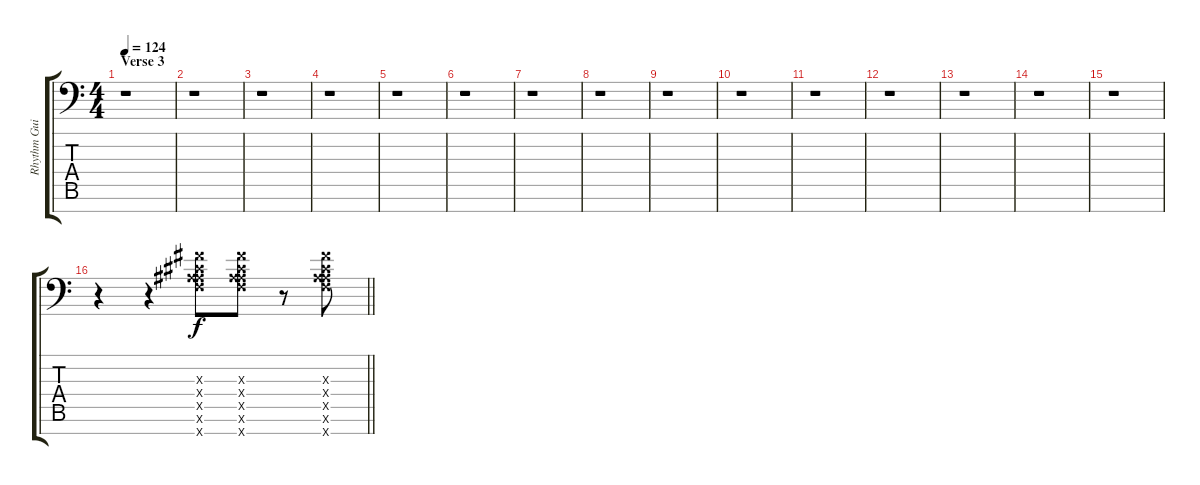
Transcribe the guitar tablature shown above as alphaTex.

\track ("Rhythm Guitar (right)" "Rhythm Gui") {instrument distortionguitar}
\staff {score tabs}
\tuning (Eb4 Bb3 Gb3 Db3 Ab2 Eb2 Bb1) {hide}
\ts (4 4)
\section ("" "Verse 3")
\tempo 124
\clef f4
\ks c
r.1{dy f} |
r.1 |
r.1 |
r.1 |
r.1 |
r.1 |
r.1 |
r.1 |
r.1 |
r.1 |
r.1 |
r.1 |
r.1 |
r.1 |
r.1 |
\barLineRight lightlight
r.4 r.4 (0.3{x} 0.4{x} 2.5{x} 2.6{x} 12.7{x}).8 (0.3{x} 0.4{x} 2.5{x} 2.6{x} 12.7{x}).8 r.8 (0.3{x} 0.4{x} 2.5{x} 2.6{x} 12.7{x}).8
